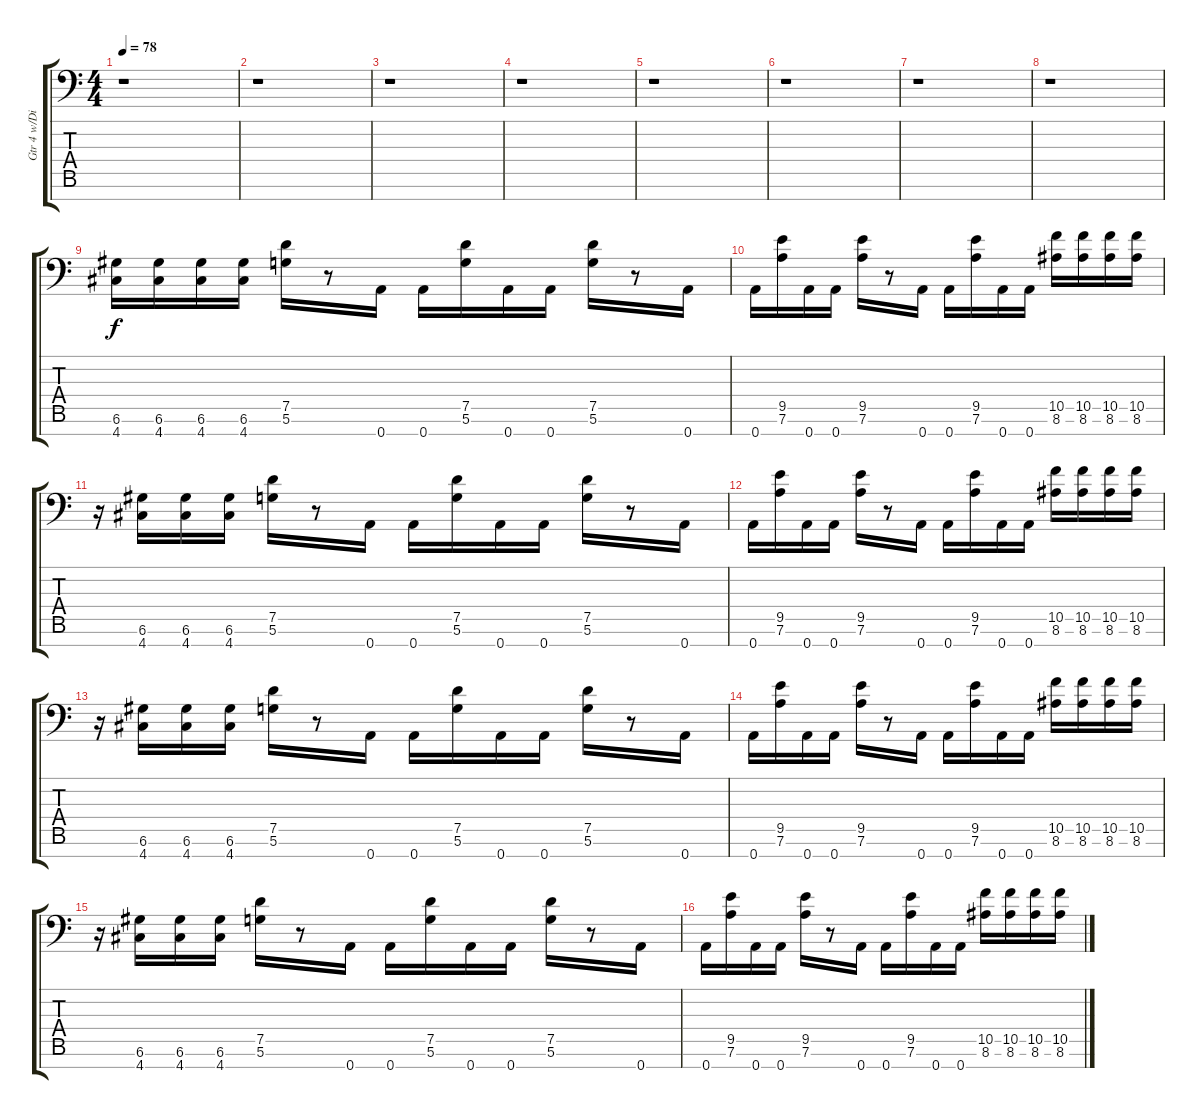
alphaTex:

\track ("Gtr 4 w/Dist." "Gtr 4 w/Di") {instrument distortionguitar}
\staff {score tabs}
\tuning (D4 A3 F3 C3 G2 D2 A1) {hide}
\ts (4 4)
\tempo 78
\clef f4
\ks c
r.1{dy f instrument distortionguitar} |
r.1 |
r.1 |
r.1 |
r.1 |
r.1 |
r.1 |
r.1 |
(6.6 4.7).16 (6.6 4.7).16 (6.6 4.7).16 (6.6 4.7).16 (7.5 5.6).16 r.8 0.7.16 0.7.16 (7.5 5.6).16 0.7.16 0.7.16 (7.5 5.6).16 r.8 0.7.16 |
0.7.16 (9.5 7.6).16 0.7.16 0.7.16 (9.5 7.6).16 r.8 0.7.16 0.7.16 (9.5 7.6).16 0.7.16 0.7.16 (10.5 8.6).16 (10.5 8.6).16 (10.5 8.6).16 (10.5 8.6).16 |
r.16 (6.6 4.7).16 (6.6 4.7).16 (6.6 4.7).16 (7.5 5.6).16 r.8 0.7.16 0.7.16 (7.5 5.6).16 0.7.16 0.7.16 (7.5 5.6).16 r.8 0.7.16 |
0.7.16 (9.5 7.6).16 0.7.16 0.7.16 (9.5 7.6).16 r.8 0.7.16 0.7.16 (9.5 7.6).16 0.7.16 0.7.16 (10.5 8.6).16 (10.5 8.6).16 (10.5 8.6).16 (10.5 8.6).16 |
r.16 (6.6 4.7).16 (6.6 4.7).16 (6.6 4.7).16 (7.5 5.6).16 r.8 0.7.16 0.7.16 (7.5 5.6).16 0.7.16 0.7.16 (7.5 5.6).16 r.8 0.7.16 |
0.7.16 (9.5 7.6).16 0.7.16 0.7.16 (9.5 7.6).16 r.8 0.7.16 0.7.16 (9.5 7.6).16 0.7.16 0.7.16 (10.5 8.6).16 (10.5 8.6).16 (10.5 8.6).16 (10.5 8.6).16 |
r.16 (6.6 4.7).16 (6.6 4.7).16 (6.6 4.7).16 (7.5 5.6).16 r.8 0.7.16 0.7.16 (7.5 5.6).16 0.7.16 0.7.16 (7.5 5.6).16 r.8 0.7.16 |
0.7.16 (9.5 7.6).16 0.7.16 0.7.16 (9.5 7.6).16 r.8 0.7.16 0.7.16 (9.5 7.6).16 0.7.16 0.7.16 (10.5 8.6).16 (10.5 8.6).16 (10.5 8.6).16 (10.5 8.6).16
